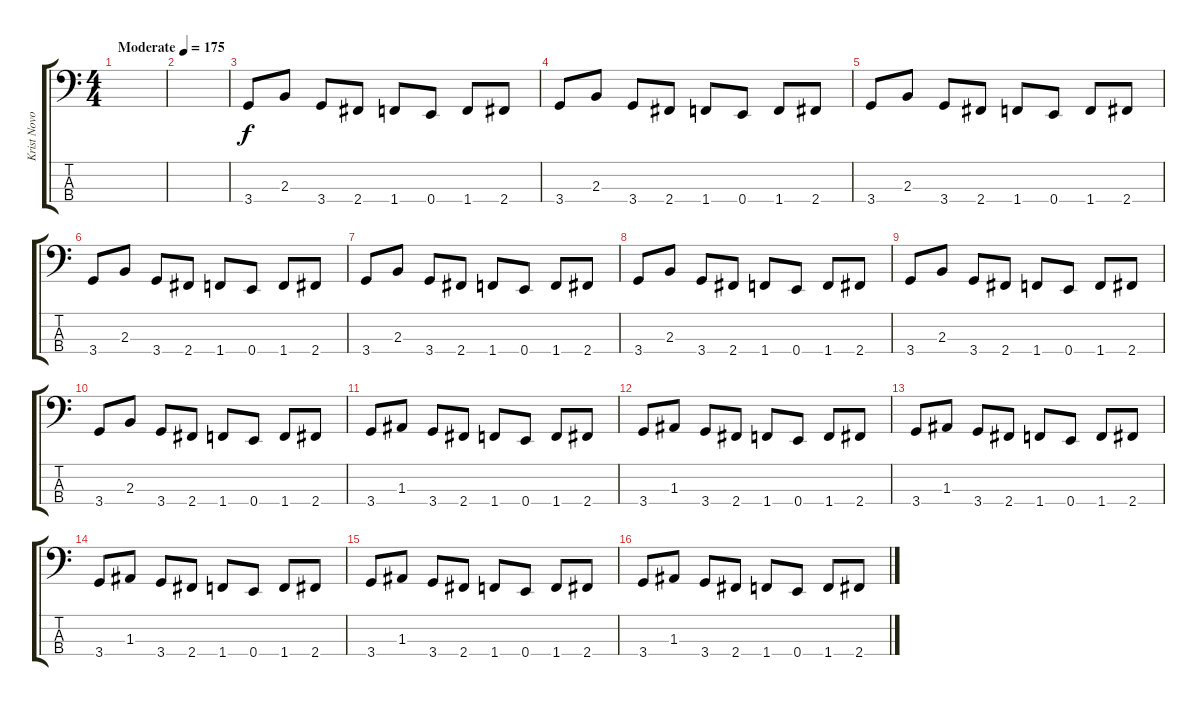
\track ("Krist Novoselic" "Krist Novo") {instrument electricbasspick}
\staff {score tabs}
\tuning (G2 D2 A1 E1) {hide}
\ts (4 4)
\tempo (175 "Moderate")
\clef f4
\ks c
|
|
3.4.8 2.3.8 3.4.8 2.4.8 1.4.8 0.4.8 1.4.8 2.4.8 |
3.4.8 2.3.8 3.4.8 2.4.8 1.4.8 0.4.8 1.4.8 2.4.8 |
3.4.8 2.3.8 3.4.8 2.4.8 1.4.8 0.4.8 1.4.8 2.4.8 |
3.4.8 2.3.8 3.4.8 2.4.8 1.4.8 0.4.8 1.4.8 2.4.8 |
3.4.8 2.3.8 3.4.8 2.4.8 1.4.8 0.4.8 1.4.8 2.4.8 |
3.4.8 2.3.8 3.4.8 2.4.8 1.4.8 0.4.8 1.4.8 2.4.8 |
3.4.8 2.3.8 3.4.8 2.4.8 1.4.8 0.4.8 1.4.8 2.4.8 |
3.4.8 2.3.8 3.4.8 2.4.8 1.4.8 0.4.8 1.4.8 2.4.8 |
3.4.8 1.3.8 3.4.8 2.4.8 1.4.8 0.4.8 1.4.8 2.4.8 |
3.4.8 1.3.8 3.4.8 2.4.8 1.4.8 0.4.8 1.4.8 2.4.8 |
3.4.8 1.3.8 3.4.8 2.4.8 1.4.8 0.4.8 1.4.8 2.4.8 |
3.4.8 1.3.8 3.4.8 2.4.8 1.4.8 0.4.8 1.4.8 2.4.8 |
3.4.8 1.3.8 3.4.8 2.4.8 1.4.8 0.4.8 1.4.8 2.4.8 |
3.4.8 1.3.8 3.4.8 2.4.8 1.4.8 0.4.8 1.4.8 2.4.8
